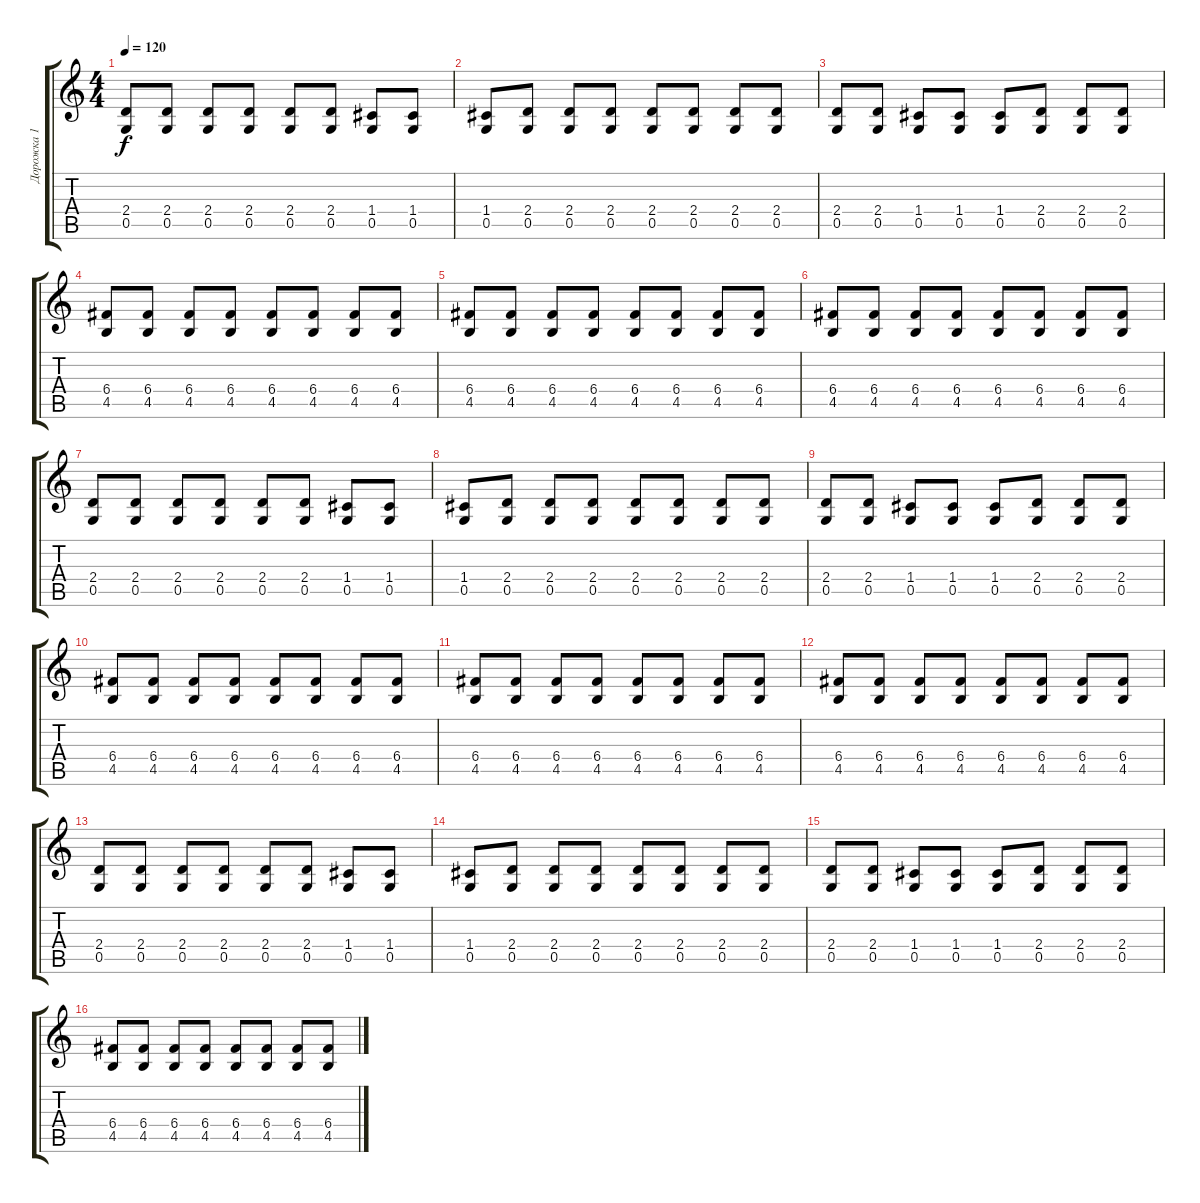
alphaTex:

\track ("Дорожка 1" "Дорожка 1") {instrument distortionguitar}
\staff {score tabs}
\tuning (D4 A3 F3 C3 G2 C2) {hide}
\ts (4 4)
\tempo 120
\clef g2
\ks c
(2.4 0.5).8{dy f} (2.4 0.5).8 (2.4 0.5).8 (2.4 0.5).8 (2.4 0.5).8 (2.4 0.5).8 (1.4 0.5).8 (1.4 0.5).8 |
(1.4 0.5).8 (2.4 0.5).8 (2.4 0.5).8 (2.4 0.5).8 (2.4 0.5).8 (2.4 0.5).8 (2.4 0.5).8 (2.4 0.5).8 |
(2.4 0.5).8 (2.4 0.5).8 (1.4 0.5).8 (1.4 0.5).8 (1.4 0.5).8 (2.4 0.5).8 (2.4 0.5).8 (2.4 0.5).8 |
(6.4 4.5).8 (6.4 4.5).8 (6.4 4.5).8 (6.4 4.5).8 (6.4 4.5).8 (6.4 4.5).8 (6.4 4.5).8 (6.4 4.5).8 |
(6.4 4.5).8 (6.4 4.5).8 (6.4 4.5).8 (6.4 4.5).8 (6.4 4.5).8 (6.4 4.5).8 (6.4 4.5).8 (6.4 4.5).8 |
(6.4 4.5).8 (6.4 4.5).8 (6.4 4.5).8 (6.4 4.5).8 (6.4 4.5).8 (6.4 4.5).8 (6.4 4.5).8 (6.4 4.5).8 |
(2.4 0.5).8 (2.4 0.5).8 (2.4 0.5).8 (2.4 0.5).8 (2.4 0.5).8 (2.4 0.5).8 (1.4 0.5).8 (1.4 0.5).8 |
(1.4 0.5).8 (2.4 0.5).8 (2.4 0.5).8 (2.4 0.5).8 (2.4 0.5).8 (2.4 0.5).8 (2.4 0.5).8 (2.4 0.5).8 |
(2.4 0.5).8 (2.4 0.5).8 (1.4 0.5).8 (1.4 0.5).8 (1.4 0.5).8 (2.4 0.5).8 (2.4 0.5).8 (2.4 0.5).8 |
(6.4 4.5).8 (6.4 4.5).8 (6.4 4.5).8 (6.4 4.5).8 (6.4 4.5).8 (6.4 4.5).8 (6.4 4.5).8 (6.4 4.5).8 |
(6.4 4.5).8 (6.4 4.5).8 (6.4 4.5).8 (6.4 4.5).8 (6.4 4.5).8 (6.4 4.5).8 (6.4 4.5).8 (6.4 4.5).8 |
(6.4 4.5).8 (6.4 4.5).8 (6.4 4.5).8 (6.4 4.5).8 (6.4 4.5).8 (6.4 4.5).8 (6.4 4.5).8 (6.4 4.5).8 |
(2.4 0.5).8 (2.4 0.5).8 (2.4 0.5).8 (2.4 0.5).8 (2.4 0.5).8 (2.4 0.5).8 (1.4 0.5).8 (1.4 0.5).8 |
(1.4 0.5).8 (2.4 0.5).8 (2.4 0.5).8 (2.4 0.5).8 (2.4 0.5).8 (2.4 0.5).8 (2.4 0.5).8 (2.4 0.5).8 |
(2.4 0.5).8 (2.4 0.5).8 (1.4 0.5).8 (1.4 0.5).8 (1.4 0.5).8 (2.4 0.5).8 (2.4 0.5).8 (2.4 0.5).8 |
(6.4 4.5).8 (6.4 4.5).8 (6.4 4.5).8 (6.4 4.5).8 (6.4 4.5).8 (6.4 4.5).8 (6.4 4.5).8 (6.4 4.5).8
